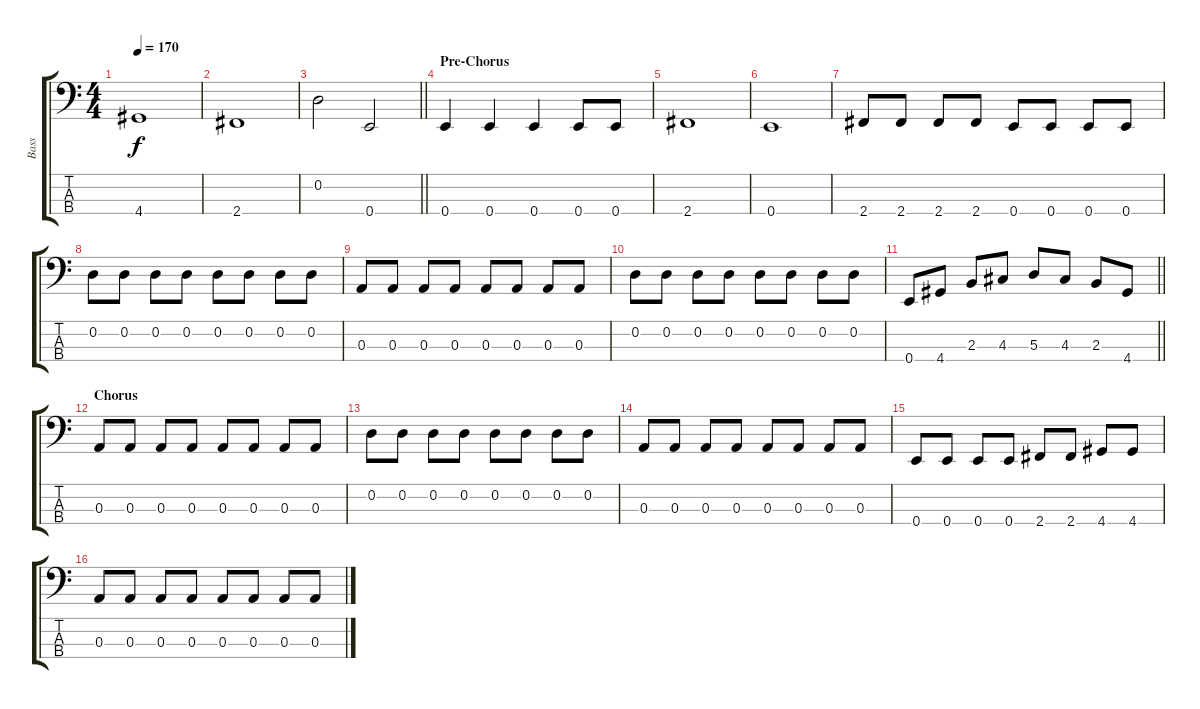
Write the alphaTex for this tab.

\track ("Bass" "Bass") {instrument electricbassfinger}
\staff {score tabs}
\tuning (G2 D2 A1 E1) {hide}
\ts (4 4)
\tempo 170
\clef f4
\ks c
4.4.1{dy f} |
2.4.1 |
\barLineRight lightlight
0.2.2 0.4.2 |
\section ("" "Pre-Chorus")
0.4.4 0.4.4 0.4.4 0.4.8 0.4.8 |
2.4.1 |
0.4.1 |
2.4.8 2.4.8 2.4.8 2.4.8 0.4.8 0.4.8 0.4.8 0.4.8 |
0.2.8 0.2.8 0.2.8 0.2.8 0.2.8 0.2.8 0.2.8 0.2.8 |
0.3.8 0.3.8 0.3.8 0.3.8 0.3.8 0.3.8 0.3.8 0.3.8 |
0.2.8 0.2.8 0.2.8 0.2.8 0.2.8 0.2.8 0.2.8 0.2.8 |
\barLineRight lightlight
0.4.8 4.4.8 2.3.8 4.3.8 5.3.8 4.3.8 2.3.8 4.4.8 |
\section ("" "Chorus")
0.3.8 0.3.8 0.3.8 0.3.8 0.3.8 0.3.8 0.3.8 0.3.8 |
0.2.8 0.2.8 0.2.8 0.2.8 0.2.8 0.2.8 0.2.8 0.2.8 |
0.3.8 0.3.8 0.3.8 0.3.8 0.3.8 0.3.8 0.3.8 0.3.8 |
0.4.8 0.4.8 0.4.8 0.4.8 2.4.8 2.4.8 4.4.8 4.4.8 |
0.3.8 0.3.8 0.3.8 0.3.8 0.3.8 0.3.8 0.3.8 0.3.8
